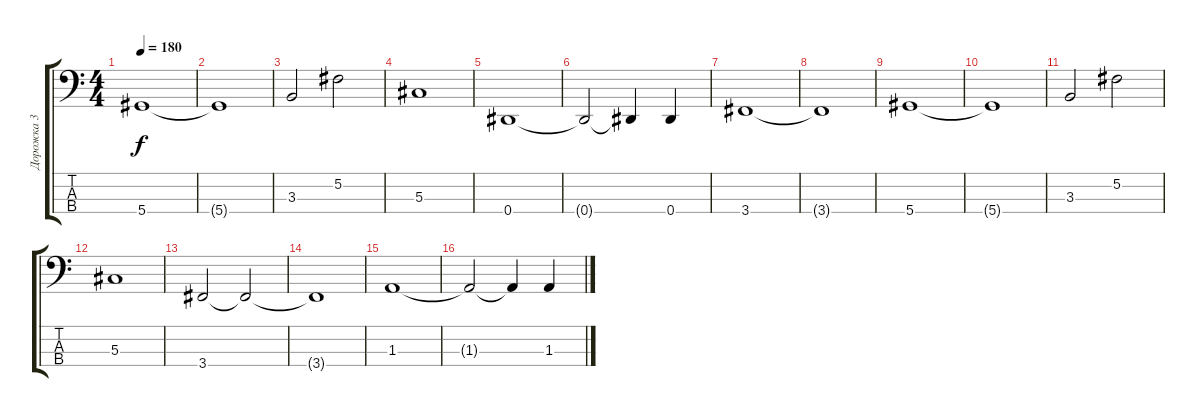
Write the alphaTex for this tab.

\track ("Дорожка 3" "Дорожка 3") {instrument electricbassfinger}
\staff {score tabs}
\tuning (Gb2 Db2 Ab1 Eb1) {hide}
\ts (4 4)
\tempo 180
\clef f4
\ks c
5.4.1{dy f} |
5.4{t}.1 |
3.3.2 5.2.2 |
5.3.1 |
0.4.1 |
0.4{t}.2 0.4{t}.4 0.4.4 |
3.4.1 |
3.4{t}.1 |
5.4.1 |
5.4{t}.1 |
3.3.2 5.2.2 |
5.3.1 |
3.4.2 3.4{t}.2 |
3.4{t}.1 |
1.3.1 |
1.3{t}.2 1.3{t}.4 1.3.4
